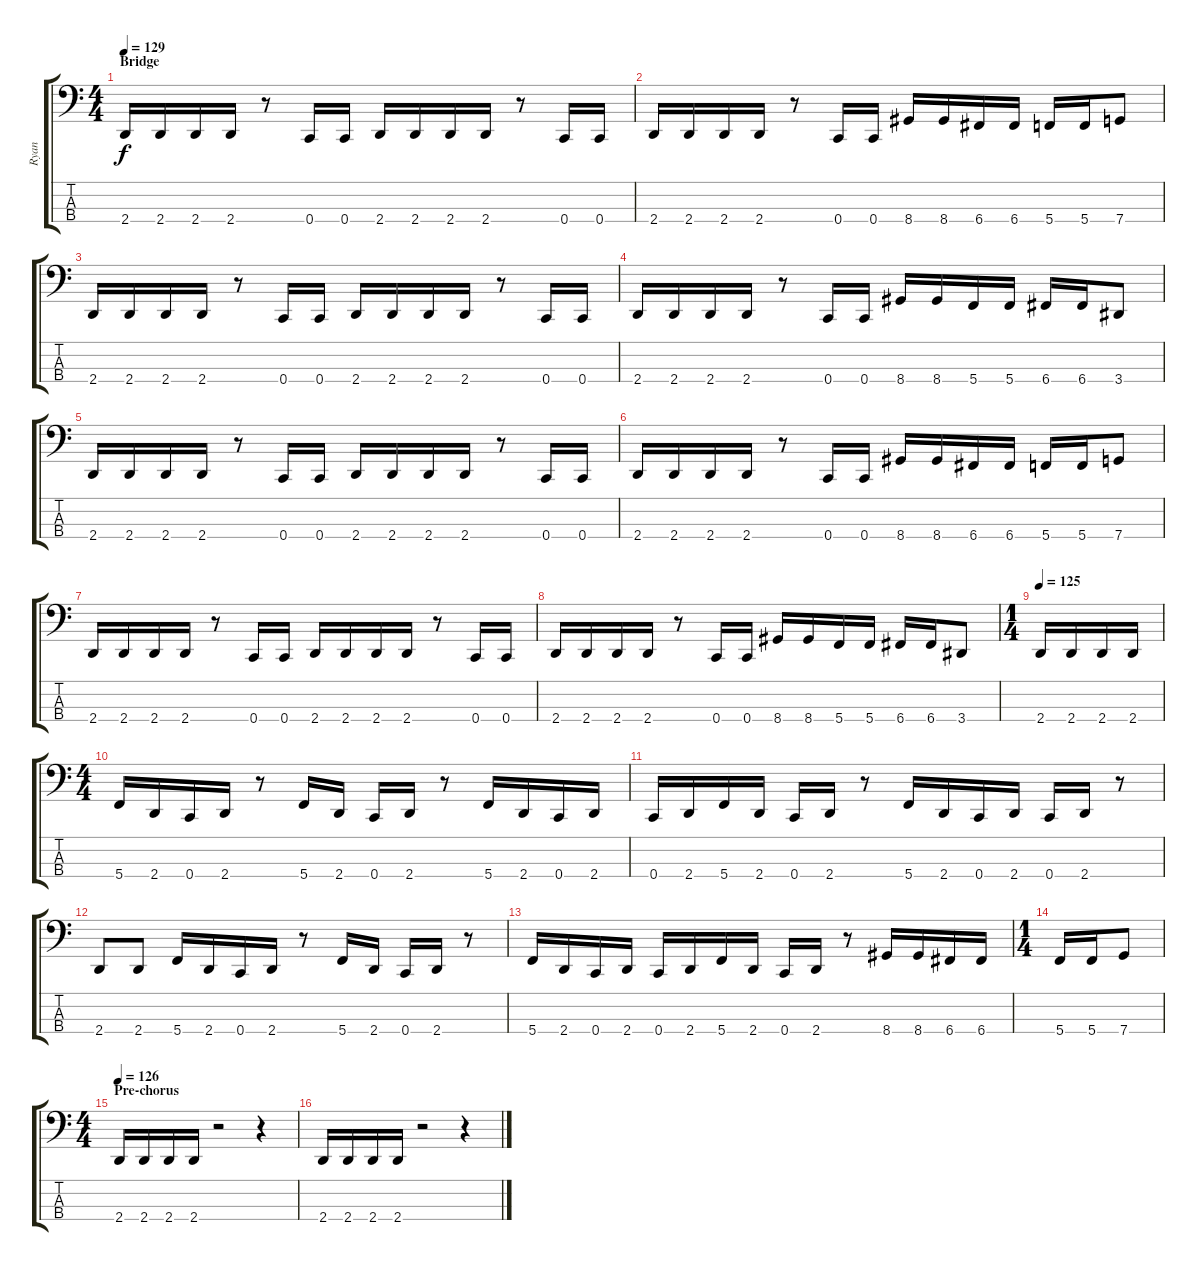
\track ("Ryan" "Ryan") {instrument electricbassfinger}
\staff {score tabs}
\tuning (F2 C2 G1 C1) {hide}
\ts (4 4)
\section ("" "Bridge")
\tempo 129
\clef f4
\ks c
2.4.16{dy f} 2.4.16 2.4.16 2.4.16 r.8 0.4.16 0.4.16 2.4.16 2.4.16 2.4.16 2.4.16 r.8 0.4.16 0.4.16 |
2.4.16 2.4.16 2.4.16 2.4.16 r.8 0.4.16 0.4.16 8.4.16 8.4.16 6.4.16 6.4.16 5.4.16 5.4.16 7.4.8 |
2.4.16 2.4.16 2.4.16 2.4.16 r.8 0.4.16 0.4.16 2.4.16 2.4.16 2.4.16 2.4.16 r.8 0.4.16 0.4.16 |
2.4.16 2.4.16 2.4.16 2.4.16 r.8 0.4.16 0.4.16 8.4.16 8.4.16 5.4.16 5.4.16 6.4.16 6.4.16 3.4.8 |
2.4.16 2.4.16 2.4.16 2.4.16 r.8 0.4.16 0.4.16 2.4.16 2.4.16 2.4.16 2.4.16 r.8 0.4.16 0.4.16 |
2.4.16 2.4.16 2.4.16 2.4.16 r.8 0.4.16 0.4.16 8.4.16 8.4.16 6.4.16 6.4.16 5.4.16 5.4.16 7.4.8 |
2.4.16 2.4.16 2.4.16 2.4.16 r.8 0.4.16 0.4.16 2.4.16 2.4.16 2.4.16 2.4.16 r.8 0.4.16 0.4.16 |
2.4.16 2.4.16 2.4.16 2.4.16 r.8 0.4.16 0.4.16 8.4.16 8.4.16 5.4.16 5.4.16 6.4.16 6.4.16 3.4.8 |
\ts (1 4)
\tempo 125
2.4.16 2.4.16 2.4.16 2.4.16 |
\ts (4 4)
5.4.16 2.4.16 0.4.16 2.4.16 r.8 5.4.16 2.4.16 0.4.16 2.4.16 r.8 5.4.16 2.4.16 0.4.16 2.4.16 |
0.4.16 2.4.16 5.4.16 2.4.16 0.4.16 2.4.16 r.8 5.4.16 2.4.16 0.4.16 2.4.16 0.4.16 2.4.16 r.8 |
2.4.8 2.4.8 5.4.16 2.4.16 0.4.16 2.4.16 r.8 5.4.16 2.4.16 0.4.16 2.4.16 r.8 |
5.4.16 2.4.16 0.4.16 2.4.16 0.4.16 2.4.16 5.4.16 2.4.16 0.4.16 2.4.16 r.8 8.4.16 8.4.16 6.4.16 6.4.16 |
\ts (1 4)
5.4.16 5.4.16 7.4.8 |
\ts (4 4)
\section ("" "Pre-chorus")
\tempo 126
2.4.16 2.4.16 2.4.16 2.4.16 r.2 r.4 |
2.4.16 2.4.16 2.4.16 2.4.16 r.2 r.4
